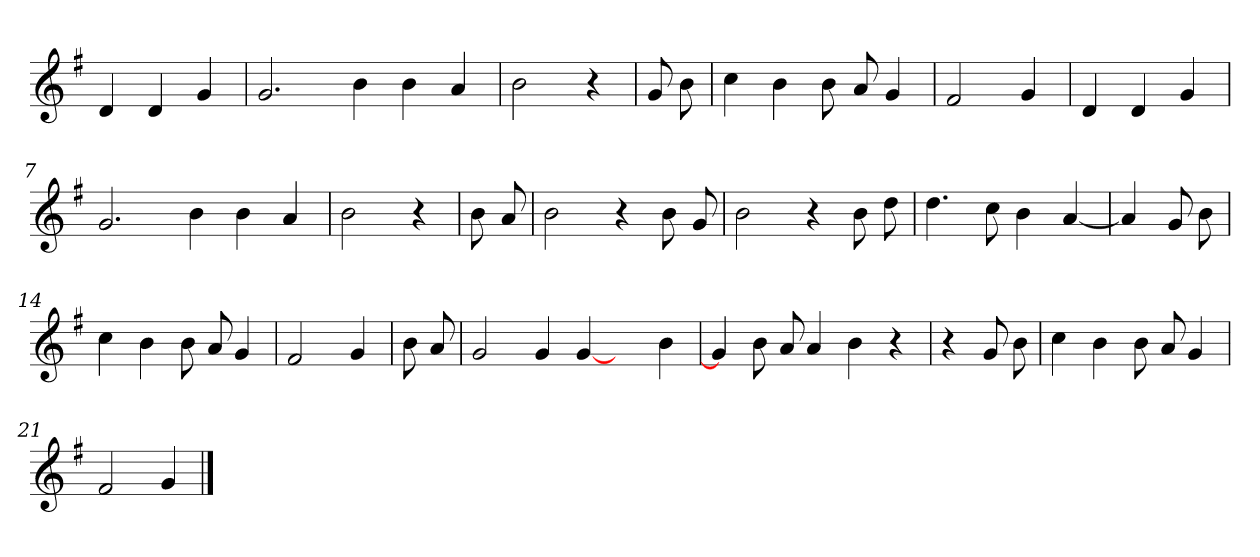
**kern
*part1
*staff1
*clefG2
*k[f#]
*G:
=
4d
4d
4g
=1
2.g
4b
4b
4a
=2
2b
4r
=3
8g
8b
=4
4cc
4b
8b
8a
4g
=5
2f#
4g
=6
4d
4d
4g
=7
2.g
4b
4b
4a
=8
2b
4r
=9
8b
8a
=10
2b
4r
8b
8g
=11
2b
4r
8b
8dd
=12
4.dd
8cc
4b
[4a
=13
4a]
8g
8b
=14
4cc
4b
8b
8a
4g
=15
2f#
4g
=16
8b
8a
=17
2g
4g
[4g
4ryy
4b
=18
4g]
8b
8a
4a
4b
4r
=19
4r
8g
8b
=20
4cc
4b
8b
8a
4g
=21
2f#
4g
==
*-
